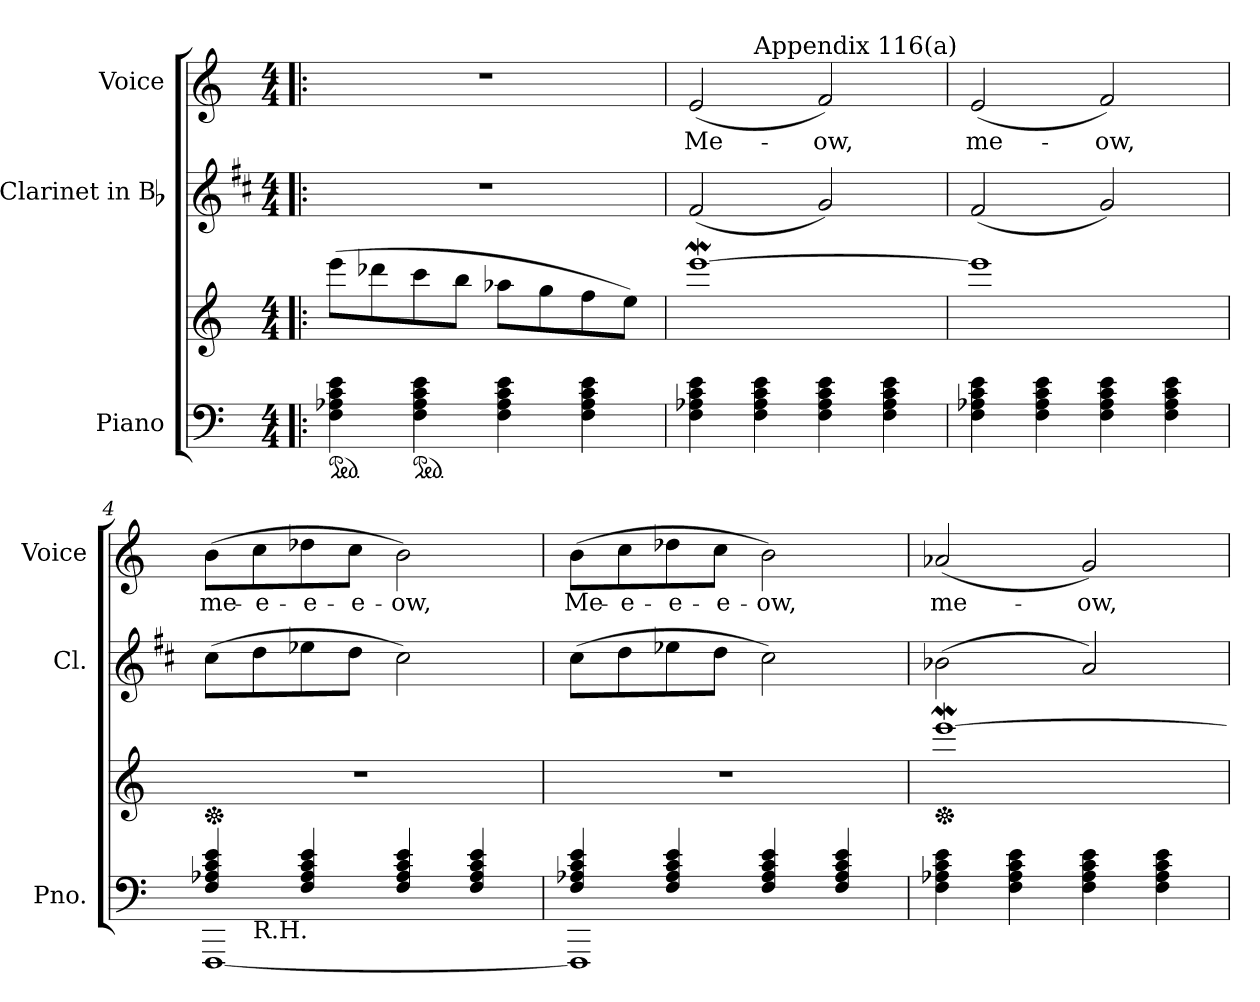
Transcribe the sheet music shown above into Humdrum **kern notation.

**kern	**kern	**kern	**kern	**text
*part3	*part3	*part2	*part1	*part1
*staff4	*staff3	*staff2	*staff1	*staff1
*I"Piano	*	*I"Clarinet in Bb	*I"Voice	*
*I'Pno.	*	*I'Cl.	*I'Voice	*
!!LO:PB:g=z
*clefF4	*clefG2	*clefG2	*clefG2	*
*	*	*ITrd1c2	*	*
*k[]	*k[]	*k[]	*k[]	*
*C:	*C:	*C:	*C:	*
*M4/4	*M4/4	*M4/4	*M4/4	*
*MM96	*MM96	*MM96	*MM96	*
*ped	*	*	*	*
=1!|:	=1!|:	=1!|:	=1!|:	=1!|:
4Fi\ 4A-Xi 4ci 4ei	(8eeei\L	1r	1r	.
.	8ddd-Xi\	.	.	.
*ped	*	*	*	*
4Fi\ 4A-i 4ci 4ei	8ccci\	.	.	.
.	8bbi\J	.	.	.
4Fi\ 4A-i 4ci 4ei	8aa-Xi\L	.	.	.
.	8ggi\	.	.	.
4Fi\ 4A-i 4ci 4ei	8ffi\	.	.	.
.	8eei\J)	.	.	.
=2	=2	=2	=2	=2
!	!	!	!	!LO:LY:b:color=#000000
*	*	*	*^	*
4Fi\ 4A-Xi 4ci 4ei	[1eeeWi	(2ei/	(2ei/	4ryy	Me-
!	!	!	!	!LO:TX:a:t=Appendix 116(a)	!
4Fi\ 4A-i 4ci 4ei	.	.	.	2.ryy	.
!	!	!	!	!	!LO:LY:b:color=#000000
4Fi\ 4A-i 4ci 4ei	.	2fi/)	2fi/)	.	-ow,
4Fi\ 4A-i 4ci 4ei	.	.	.	.	.
*	*	*	*v	*v	*
=3	=3	=3	=3	=3
*	*	*	*^	*
!	!	!	!	!	!LO:LY:b:color=#000000
*	*	*	*v	*v	*
4Fi\ 4A-Xi 4ci 4ei	1eeei]	(2ei/	(2ei/	me-
4Fi\ 4A-i 4ci 4ei	.	.	.	.
!	!	!	!	!LO:LY:b:color=#000000
4Fi\ 4A-i 4ci 4ei	.	2fi/)	2fi/)	-ow,
4Fi\ 4A-i 4ci 4ei	.	.	.	.
=4	=4	=4	=4	=4
*^	*	*	*	*
*	*	*Xped	*	*	*
!	!	!	!	!	!LO:LY:b:color=#000000
*	*^	*	*	*	*
4Fi/ 4A-Xi 4ci 4ei	[1FFFi	8ryy	1r	(8bi\L	(8bi\L	me-
!	!	!LO:TX:b:t=R.H.	!	!	!	!
!	!	!	!	!	!	!LO:LY:b:color=#000000
.	.	2..ryy	.	8cci\	8cci\	-e-
!	!	!	!	!	!	!LO:LY:b:color=#000000
4Fi/ 4A-i 4ci 4ei	.	.	.	8dd-Xi\	8dd-Xi\	-e-
!	!	!	!	!	!	!LO:LY:b:color=#000000
.	.	.	.	8cci\J	8cci\J	-e-
!	!	!	!	!	!	!LO:LY:b:color=#000000
4Fi/ 4A-i 4ci 4ei	.	.	.	2bi\)	2bi\)	-ow,
4Fi/ 4A-i 4ci 4ei	.	.	.	.	.	.
*	*v	*v	*	*	*	*
=5	=5	=5	=5	=5	=5
*	*^	*	*	*	*
!	!	!	!	!	!	!LO:LY:b:color=#000000
*	*v	*v	*	*	*	*
4Fi/ 4A-Xi 4ci 4ei	1FFFi]	1r	(8bi\L	(8bi\L	Me-
!	!	!	!	!	!LO:LY:b:color=#000000
.	.	.	8cci\	8cci\	-e-
!	!	!	!	!	!LO:LY:b:color=#000000
4Fi/ 4A-i 4ci 4ei	.	.	8dd-Xi\	8dd-Xi\	-e-
!	!	!	!	!	!LO:LY:b:color=#000000
.	.	.	8cci\J	8cci\J	-e-
!	!	!	!	!	!LO:LY:b:color=#000000
4Fi/ 4A-i 4ci 4ei	.	.	2bi\)	2bi\)	-ow,
4Fi/ 4A-i 4ci 4ei	.	.	.	.	.
*v	*v	*	*	*	*
!!LO:LB:g=z
=6	=6	=6	=6	=6
*	*Xped	*	*	*
!	!	!	!	!LO:LY:b:color=#000000
4Fi\ 4A-Xi 4ci 4ei	[1eeeWi	(2a-Xi\	(2a-Xi/	me-
4Fi\ 4A-i 4ci 4ei	.	.	.	.
!	!	!	!	!LO:LY:b:color=#000000
4Fi\ 4A-i 4ci 4ei	.	2gi/)	2gi/)	-ow,
4Fi\ 4A-i 4ci 4ei	.	.	.	.
=	=	=	=	=
*-	*-	*-	*-	*-
